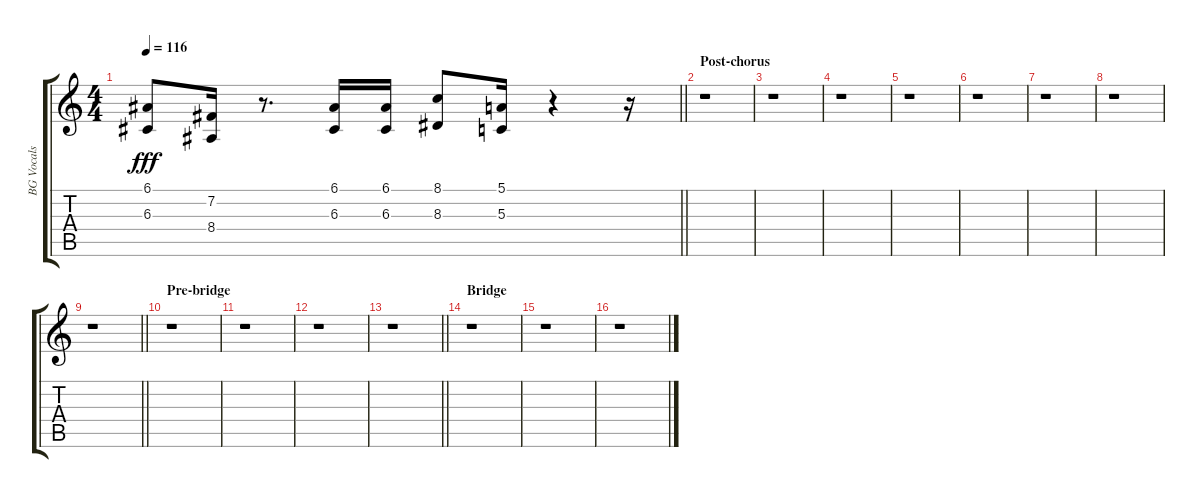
\track ("BG Vocals" "BG Vocals") {instrument voiceoohs}
\staff {score tabs}
\tuning (E4 B3 G3 D3 A2 E2) {hide}
\ts (4 4)
\tempo 116
\clef g2
\barLineRight lightlight
\ks c
(6.1 6.3).8{dy fff} (7.2 8.4).16 r.8{d} (6.1 6.3).16 (6.1 6.3).16 (8.1 8.3).8 (5.1 5.3).16 r.4 r.16 |
\section ("" "Post-chorus")
r.1 |
r.1 |
r.1 |
r.1 |
r.1 |
r.1 |
r.1 |
\barLineRight lightlight
r.1 |
\section ("" "Pre-bridge")
r.1 |
r.1 |
r.1 |
\barLineRight lightlight
r.1 |
\section ("" "Bridge")
r.1 |
r.1 |
r.1
